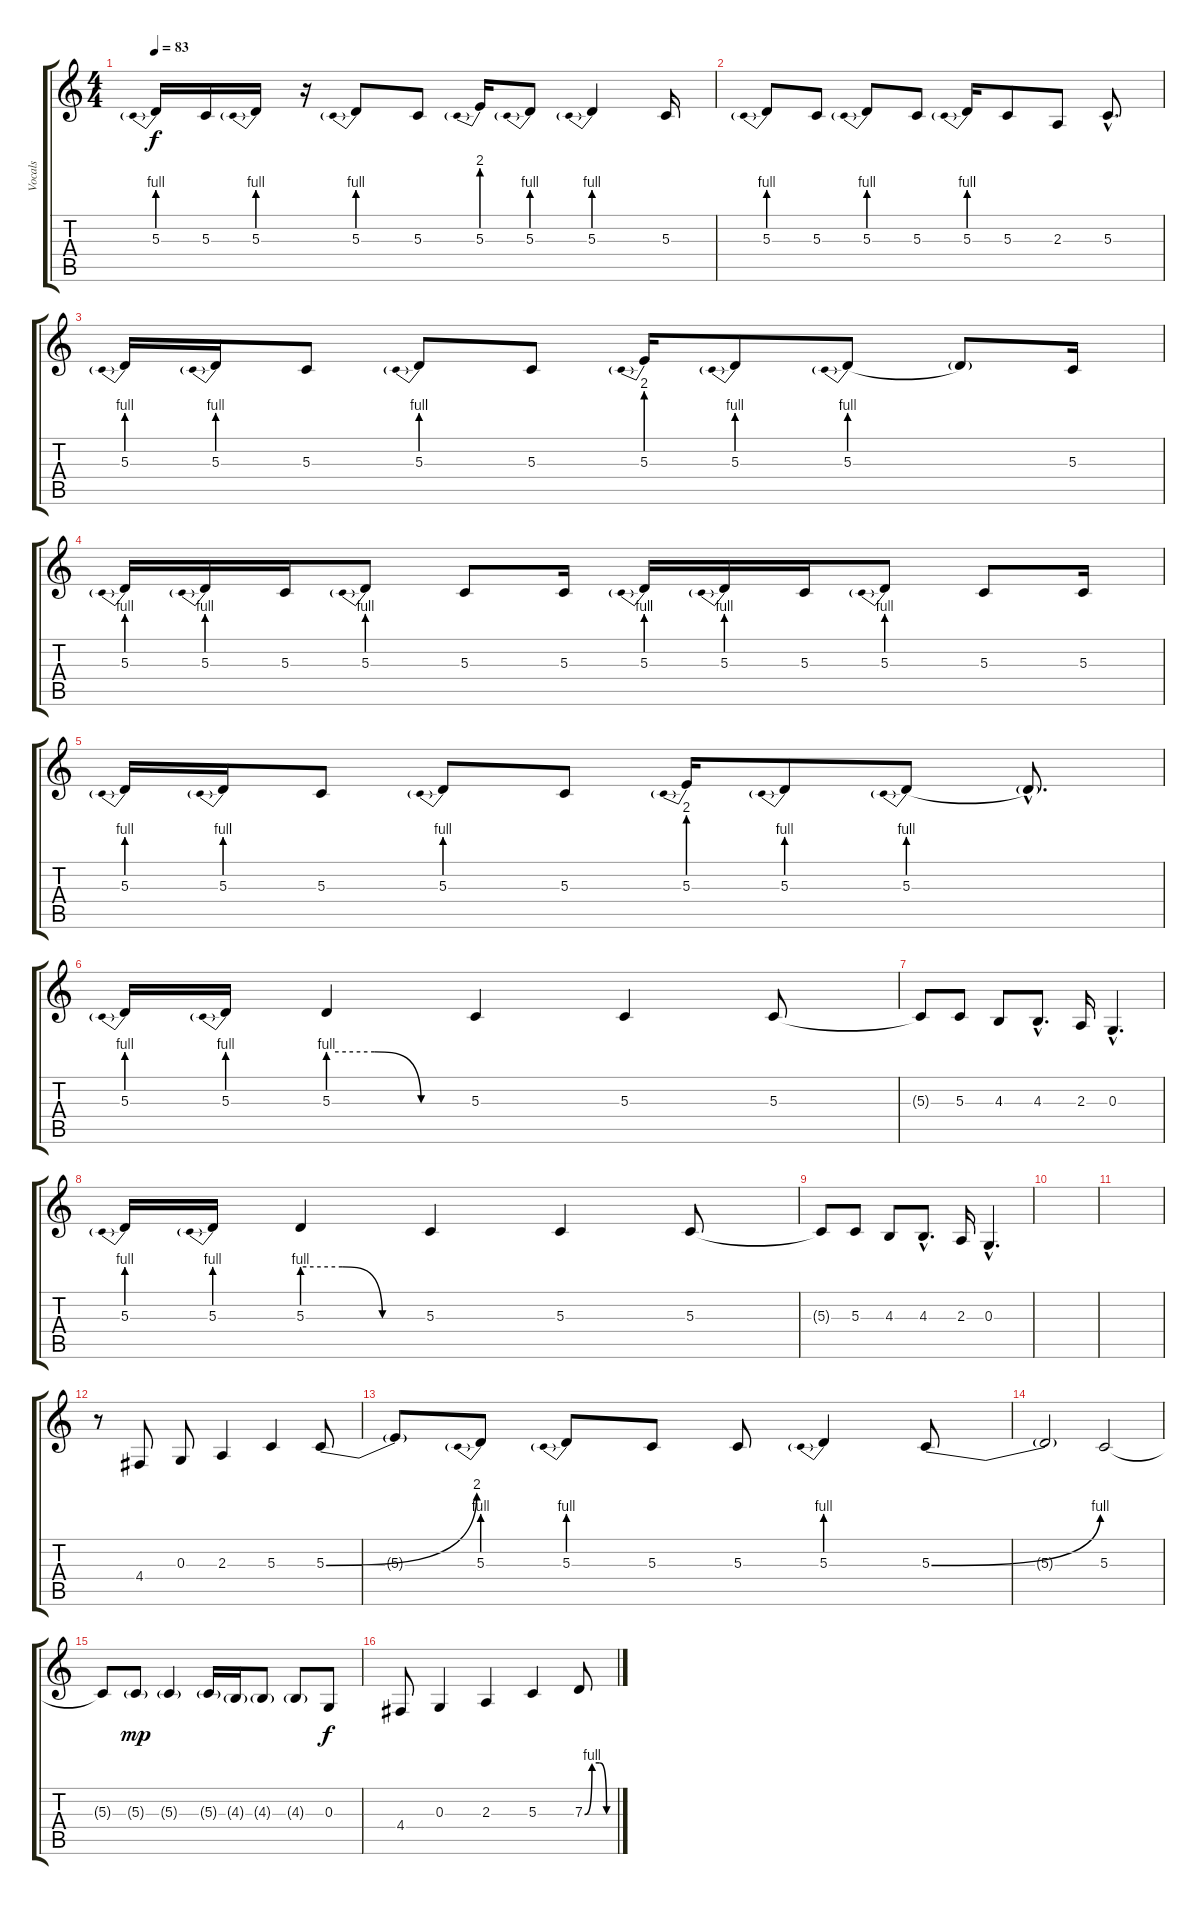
\track ("Vocals" "Vocals") {instrument lead8bassandlead}
\staff {score tabs}
\tuning (E4 B3 G3 D3 A2 E2) {hide}
\ts (4 4)
\tempo 83
\clef g2
\ks c
5.3{be (prebend 0 4 60 4)}.16{dy f} 5.3.16 5.3{be (prebend 0 4 60 4)}.16 r.16 5.3{be (prebend 0 4 60 4)}.8 5.3.8 5.3{be (prebend 0 8 60 8)}.16 5.3{be (prebend 0 4 60 4)}.8 5.3{be (prebend 0 4 60 4)}.4 5.3.16 |
5.3{be (prebend 0 4 60 4)}.8 5.3.8 5.3{be (prebend 0 4 60 4)}.8 5.3.8 5.3{be (prebend 0 4 60 4)}.16 5.3.8 2.3.8 5.3{hac}.8{d} |
5.3{be (prebend 0 4 60 4)}.16 5.3{be (prebend 0 4 60 4)}.16 5.3.8 5.3{be (prebend 0 4 60 4)}.8 5.3.8 5.3{be (prebend 0 8 60 8)}.16 5.3{be (prebend 0 4 60 4)}.8 5.3{be (prebend 0 4 60 4)}.8 5.3{t}.8 5.3.16 |
5.3{be (prebend 0 4 60 4)}.16 5.3{be (prebend 0 4 60 4)}.16 5.3.16 5.3{be (prebend 0 4 60 4)}.8 5.3.8 5.3.16 5.3{be (prebend 0 4 60 4)}.16 5.3{be (prebend 0 4 60 4)}.16 5.3.16 5.3{be (prebend 0 4 60 4)}.8 5.3.8 5.3.16 |
5.3{be (prebend 0 4 60 4)}.16 5.3{be (prebend 0 4 60 4)}.16 5.3.8 5.3{be (prebend 0 4 60 4)}.8 5.3.8 5.3{be (prebend 0 8 60 8)}.16 5.3{be (prebend 0 4 60 4)}.8 5.3{be (prebend 0 4 60 4)}.8 5.3{hac t}.8{d} |
5.3{be (prebend 0 4 60 4)}.16 5.3{be (prebend 0 4 60 4)}.16 5.3{be (custom 0 4 20 4 40 0 60 0)}.4 5.3.4 5.3.4 5.3.8 |
5.3{t}.8 5.3.8 4.3.8 4.3{hac}.8{d} 2.3.16 0.3{hac}.4{d} |
5.3{be (prebend 0 4 60 4)}.16{instrument distortionguitar} 5.3{be (prebend 0 4 60 4)}.16 5.3{be (custom 0 4 20 4 40 0 60 0)}.4 5.3.4 5.3.4 5.3.8 |
5.3{t}.8 5.3.8 4.3.8 4.3{hac}.8{d} 2.3.16 0.3{hac}.4{d} |
|
|
r.8{instrument lead8bassandlead} 4.4.8 0.3.8 2.3.4 5.3.4 5.3{be (bend 0 0 60 8)}.8 |
5.3{t}.8 5.3{be (prebend 0 4 60 4)}.8 5.3{be (prebend 0 4 60 4)}.8 5.3.8 5.3.8 5.3{be (prebend 0 4 60 4)}.4 5.3{be (bend 0 0 60 4)}.8 |
5.3{t}.2 5.3.2 |
5.3{t}.8 5.3{g}.8{dy mp} 5.3{g}.4 5.3{g}.16 4.3{g}.16 4.3{g}.8 4.3{g}.8 0.3.8{dy f} |
4.4.8 0.3.4 2.3.4 5.3.4 7.3{be (custom 0 0 15 4 30 4 45 0 60 0)}.8
